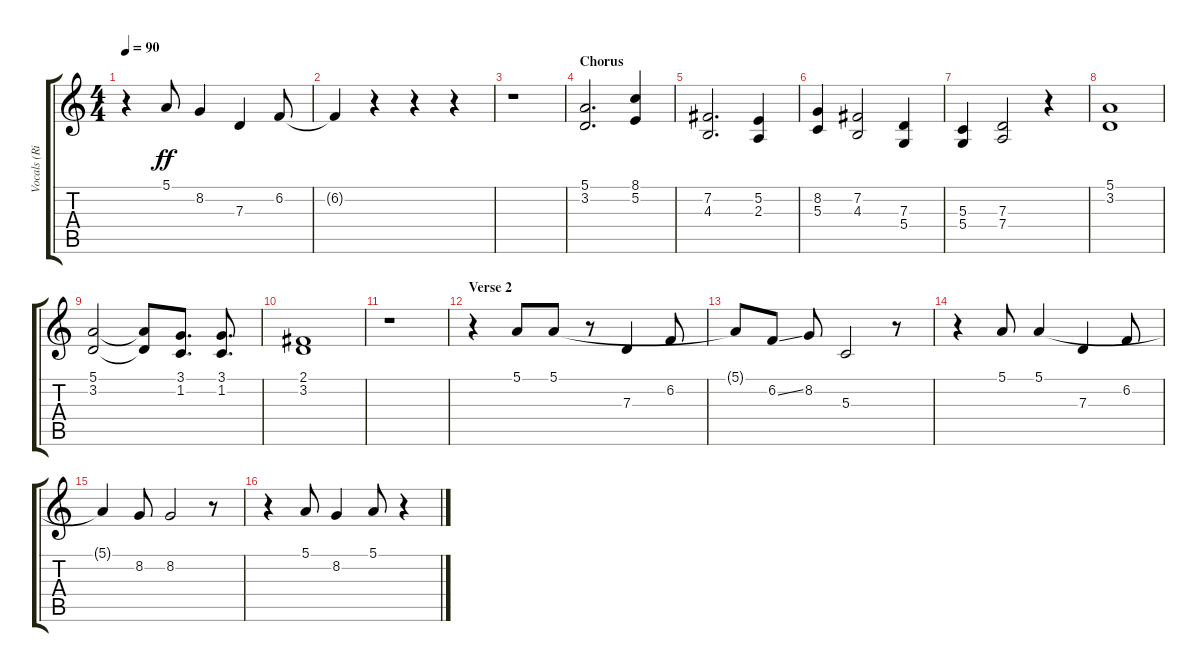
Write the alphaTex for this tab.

\track ("Vocals (Richard Patrick, Robert Deleo)" "Vocals (Ri") {instrument altosax}
\staff {score tabs}
\tuning (E4 B3 G3 D3 A2 E2) {hide}
\ts (4 4)
\tempo 90
\clef g2
\ks c
r.4{dy ff} 5.1.8 8.2.4 7.3.4 6.2.8 |
6.2{t}.4 r.4 r.4 r.4 |
r.1 |
\section ("" "Chorus")
(5.1 3.2).2{d} (8.1 5.2).4 |
(7.2 4.3).2{d} (5.2 2.3).4 |
(8.2 5.3).4 (7.2 4.3).2 (7.3 5.4).4 |
(5.3 5.4).4 (7.3 7.4).2 r.4 |
(5.1 3.2).1 |
(5.1 3.2).2 (5.1{t} 3.2{t}).8 (3.1 1.2).8{d} (3.1 1.2).8{d} |
(2.1 3.2).1 |
r.1 |
\section ("" "Verse 2")
r.4 5.1.8 5.1.8 r.8 7.3.4 6.2.8 |
5.1{t}.8 6.2{ss}.8 8.2.8 5.3.2 r.8 |
r.4 5.1.8 5.1.4 7.3.4 6.2.8 |
5.1{t}.4 8.2.8 8.2.2 r.8 |
r.4 5.1.8 8.2.4 5.1.8 r.4
